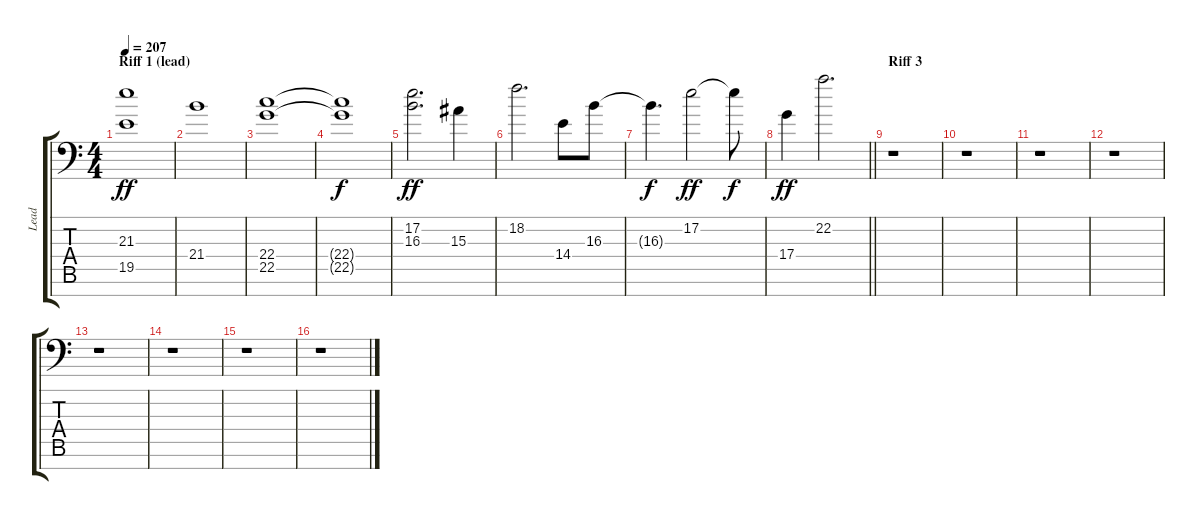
\track ("Lead" "Lead") {instrument lead2sawtooth}
\staff {score tabs}
\tuning (C8 B3 G3 D3 A2 E2 C-1) {hide}
\ts (4 4)
\section ("" "Riff 1 (lead)")
\tempo 207
\clef f4
\ks c
(21.3 19.5).1{dy ff} |
21.4.1 |
(22.4 22.5).1 |
(22.4{t} 22.5{t}).1{dy f} |
(17.2 16.3).2{d dy ff} 15.3.4 |
18.2.2{d} 14.4.8 16.3.8 |
16.3{t}.4{d dy f} 17.2.2{dy ff} 17.2{t}.8{dy f} |
\barLineRight lightlight
17.4.4{dy ff} 22.2.2{d} |
\section ("" "Riff 3")
r.1 |
r.1 |
r.1 |
r.1 |
r.1 |
r.1 |
r.1 |
r.1
